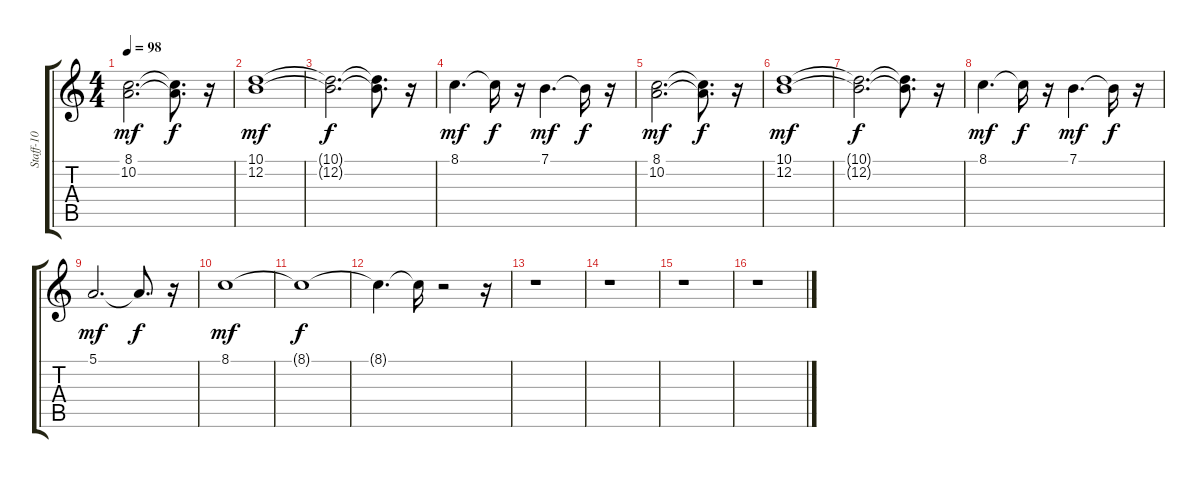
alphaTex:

\track ("Staff-10" "Staff-10") {instrument electricpiano1}
\staff {score tabs}
\tuning (E4 B3 G3 D3 A2 E2) {hide}
\ts (4 4)
\tempo 98
\clef g2
\ks c
(8.1 10.2).2{d dy mf volume 1} (8.1{t} 10.2{t}).8{d dy f} r.16 |
(10.1 12.2).1{dy mf volume 1} |
(10.1{t} 12.2{t}).2{d dy f} (10.1{t} 12.2{t}).8{d} r.16 |
8.1.4{d dy mf volume 1} 8.1{t}.16{dy f} r.16 7.1.4{d dy mf volume 1} 7.1{t}.16{dy f} r.16 |
(8.1 10.2).2{d dy mf volume 1} (8.1{t} 10.2{t}).8{d dy f} r.16 |
(10.1 12.2).1{dy mf volume 1} |
(10.1{t} 12.2{t}).2{d dy f} (10.1{t} 12.2{t}).8{d} r.16 |
8.1.4{d dy mf volume 1} 8.1{t}.16{dy f} r.16 7.1.4{d dy mf volume 1} 7.1{t}.16{dy f} r.16 |
5.1.2{d dy mf volume 1} 5.1{t}.8{d dy f} r.16 |
8.1.1{dy mf volume 1} |
8.1{t}.1{dy f} |
8.1{t}.4{d} 8.1{t}.16 r.2 r.16 |
r.1 |
r.1 |
r.1 |
r.1
